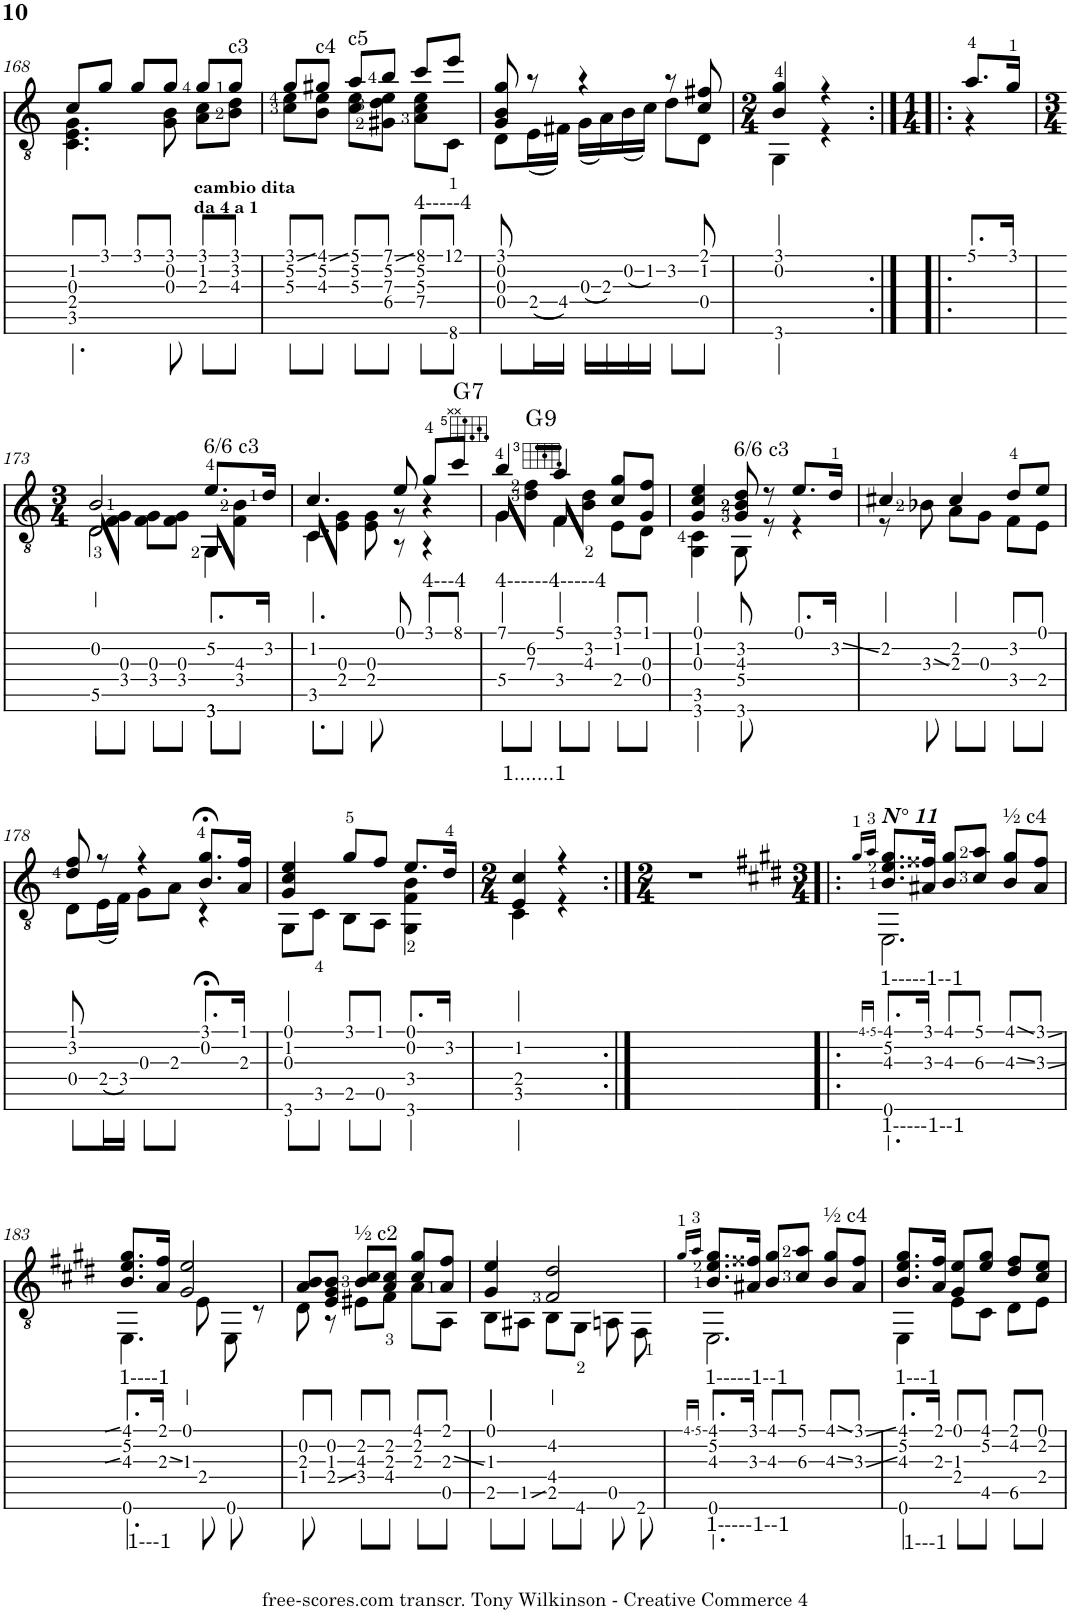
**kern	**kern	**harte
*part2	*part1	*part1
*staff2	*staff1	*
*I"Chitarra classica (Intavolatura)	*I"Chitarra 7-corde	*
!!LO:PB:g=z
*	*clefGv2	*
*k[]	*k[]	*
*M3/4	*M3/4	*
=168	=168	=168
*^	*^	*
8c/L	4.C\ 4.E\ 4.G\	8c/L	4.C\ 4.E\ 4.G\	.
8g/J	.	8g/J	.	.
8g/L	.	8g/L	.	.
!LO:TX:a:B:t=cambio dita	!	!	!	!
!LO:TX:a:t=da 4 a 1	!	!	!	!
8g/J	8G\ 8B\	8g/J	8G\ 8B\	.
8g/L	8A\ 8c\L	8g/L	8A\ 8c\L	.
!	!	!LO:TX:a:t=c3	!	!
8g/J	8B\ 8d\J	8g/J	8B\ 8d\J	.
=169	=169	=169	=169	=169
8g/L	8c\ 8e\L	8g/L	8c\ 8e\L	.
!	!	!LO:TX:a:t=c4	!	!
8g#X/J	8B\ 8e\J	8g#X/J	8B\ 8e\J	.
!	!	!LO:TX:a:t=c5	!	!
8a/L	8c\ 8e\L	8a/L	8c\ 8e\L	.
8b/J	8G#X\ 8d\ 8e\J	8b/J	8G#X\ 8d\ 8e\J	.
!LO:TX:a:t=4-----4	!	!	!	!
8cc/L	8A\ 8c\ 8e\L	8cc/L	8A\ 8c\ 8e\L	.
8ee/J	8C\J	8ee/J	8C\J	.
=170	=170	=170	=170	=170
8G/ 8B/ 8g/	8D\L	8G/ 8B/ 8g/	8D\L	.
8r	(16E\L	8r	(16E\L	.
.	16F#X\JJ)	.	16F#X\JJ)	.
4r	(16G\LL	4r	(16G\LL	.
.	16A\)	.	16A\)	.
.	(16B\	.	(16B\	.
.	16c\JJ)	.	16c\JJ)	.
8r	8d\L	8r	8d\L	.
8c/ 8f#X/	8D\J	8c/ 8f#X/	8D\J	.
=171	=171	=171	=171	=171
*M2/4	*	*M2/4	*	*
4B/ 4g/	4GG\	4B/ 4g/	4GG\	.
4r	4r	4r	4r	.
=172:|!|:	=172:|!|:	=172:|!|:	=172:|!|:	=172:|!|:
*M1/4	*	*M1/4	*	*
8.a/L	4r	8.a/L	4r	.
16g/Jk	.	16g/Jk	.	.
*v	*v	*	*	*
*	*v	*v	*
!!LO:LB:g=z
=173	=173	=173
*M3/4	*M3/4	*
*^	*^	*
!	!LO:N:head=open	!	!LO:N:head=open	!
*	*^	*	*^	*
2B/	8D\L	2D\	2B/	8D/L	2D\	.
.	8F\ 8G\J	.	.	8F\ 8G\J	.	.
.	8F\ 8G\L	.	.	8F\ 8G\L	.	.
.	8F\ 8G\J	.	.	8F\ 8G\J	.	.
!	!	!	!LO:TX:a:t=6/6 c3	!	!	!
8.e/L	8GG\L	4GG\	8.e/L	8GG/L	4GG\	.
.	8F\ 8B\J	.	.	8F\ 8B\J	.	.
16d/Jk	.	.	16d/Jk	.	.	.
=174	=174	=174	=174	=174	=174	=174
4.c/	8C\L	4.C\	4.c/	8C/L	4.C\	.
.	8E\ 8G\J	.	.	8E\ 8G\J	.	.
.	8E\ 8G\	.	.	8E\ 8G\	.	.
8e/	8r	8r	8e/	8r	8r	.
!LO:TX:a:t=4---4	!	!	!	!	!	!
8g/L	4r	4r	8g/L	4r	4r	.
8cc/J	.	.	8cc/J	.	.	.
=175	=175	=175	=175	=175	=175	=175
!LO:TX:a:t=4------4-----4	!	!	!	!	!	!
!LO:TX:b:t=1.......1	!	!	!	!	!	!LO:H:kt=7
4b/	8G\L	4G\	4b/	8G/L	4G\	G:7
.	8d\ 8f\J	.	.	8d\ 8f\J	.	.
!	!	!	!	!	!	!LO:H:kt=9
4a/	8F\L	4F\	4a/	8F/L	4F\	G:9
.	8B\ 8d\J	.	.	8B\ 8d\J	.	.
8c/ 8g/L	4ryy	8E\L	8c/ 8g/L	4ryy	8E\L	.
8G/ 8f/J	.	8D\J	8G/ 8f/J	.	8D\J	.
*	*v	*v	*	*	*	*
*	*	*	*v	*v	*
=176	=176	=176	=176	=176
4G/ 4c/ 4e/	4GG\ 4C\	4G/ 4c/ 4e/	4GG\ 4C\	.
!	!	!LO:TX:a:t=6/6 c3	!	!
8G/ 8B/ 8d/	8GG\	8G/ 8B/ 8d/	8GG\	.
8r	8r	8r	8r	.
8.e/L	4r	8.e/L	4r	.
16d/Jk	.	16d/Jk	.	.
=177	=177	=177	=177	=177
4c#X/	8r	4c#X/	8r	.
.	8B-X\	.	8B-X\	.
4c#/	8A\L	4c#/	8A\L	.
.	8G\J	.	8G\J	.
8d/L	8F\L	8d/L	8F\L	.
8e/J	8E\J	8e/J	8E\J	.
!!LO:LB:g=z	!!
=178	=178	=178	=178	=178
8d/ 8f/	8D\L	8d/ 8f/	8D\L	.
8r	(16E\L	8r	(16E\L	.
.	16F\JJ)	.	16F\JJ)	.
4r	8G\L	4r	8G\L	.
.	8A\J	.	8A\J	.
8.B/;< 8.g/;<L	4r	8.B/;< 8.g/;<L	4r	.
16A/ 16f/Jk	.	16A/ 16f/Jk	.	.
=179	=179	=179	=179	=179
4G/ 4c/ 4e/	8GG\L	4G/ 4c/ 4e/	8GG\L	.
.	8C\J	.	8C\J	.
8g/L	8BB\L	8g/L	8BB\L	.
8f/J	8AA\J	8f/J	8AA\J	.
8.e/L	4GG\ 4F\ 4B\	8.e/L	4GG\ 4F\ 4B\	.
16d/Jk	.	16d/Jk	.	.
=180	=180	=180	=180	=180
*M2/4	*	*M2/4	*	*
4E/ 4c/	4C\	4E/ 4c/	4C\	.
4r	4r	4r	4r	.
*v	*v	*	*	*
*	*v	*v	*
=181:|!	=181:|!	=181:|!
*M2/4	*M2/4	*
2r	2r	.
=182!|:	=182!|:	=182!|:
*k[f#c#g#d#]	*k[f#c#g#d#]	*
*M3/4	*M3/4	*
16qg#/LL	16qg#/LL	.
16qa/JJ	16qa/JJ	.
*^	*^	*
!	!	!LO:TX:a:Bi:t=N° 11	!	!
!LO:TX:a:t=1-----1--1	!	!	!	!
!LO:TX:b:t=1-----1--1	!	!	!	!
8.B/ 8.e/ 8.g#/L	2.EE\	8.B/ 8.e/ 8.g#/L	2.EE\	.
16A#X/ 16f##X/Jk	.	16A#X/ 16f##X/Jk	.	.
8B/ 8g#/L	.	8B/ 8g#/L	.	.
8c#/ 8a/J	.	8c#/ 8a/J	.	.
!	!	!LO:TX:a:t=½ c4	!	!
8B/ 8g#/L	.	8B/ 8g#/L	.	.
8A#/ 8f##/J	.	8A#/ 8f##/J	.	.
!!LO:LB:g=z	!!
=183	=183	=183	=183	=183
!LO:TX:a:t=1----1	!	!	!	!
!LO:TX:b:t=1---1	!	!	!	!
8.B/ 8.e/ 8.g#X/L	4.EE\	8.B/ 8.e/ 8.g#/L	4.EE\	.
16A/ 16f#X/Jk	.	16A/ 16f#/Jk	.	.
2G#X/ 2e/	.	2G#/ 2e/	.	.
.	8E\	.	8E\	.
.	8EE\	.	8EE\	.
.	8r	.	8r	.
=184	=184	=184	=184	=184
8A/ 8B/L	8D#X\	8A/ 8B/L	8D#\	.
8E/ 8G#X/ 8B/J	8r	8E/ 8G#/ 8B/J	8r	.
!	!	!LO:TX:a:t=½ c2	!	!
8B/ 8c#X/L	8E#X\L	8B/ 8c#/L	8E#X\L	.
8A/ 8c#/J	8F#X\J	8A/ 8c#/J	8F#\J	.
8c#/ 8g#X/L	8A\L	8c#/ 8g#/L	8A\L	.
8A/ 8f#X/J	8AA\J	8A/ 8f#/J	8AA\J	.
=185	=185	=185	=185	=185
*^	*^	*^	*^	*
4e/	8BB\L	4G#X/	8ryy	4e/	8BB\L	4G#/	8ryy	.
*	*	*v	*v	*	*	*	*	*
*	*	*	*	*	*v	*v	*
.	8AA#X\J	.	.	8AA#X\J	.	.
2F#X/ 2d#X/	8BB\L	2ryy	2F#/ 2d#/	8BB\L	2ryy	.
.	8GG#X\J	.	.	8GG#\J	.	.
.	8AAn\	.	.	8AAn\	.	.
*	*	*^	*	*	*^	*
.	8ryy	.	8FF#X\	.	8ryy	.	8FF#\	.
*v	*v	*v	*v	*	*	*	*	*
*	*v	*v	*v	*v	*
=186	=186	=186
16qg#/LL	16qg#/LL	.
16qa/JJ	16qa/JJ	.
*^	*^	*
!LO:TX:a:t=1-----1--1	!	!	!	!
!LO:TX:b:t=1-----1--1	!	!	!	!
8.B/ 8.e/ 8.g#/L	2.EE\	8.B/ 8.e/ 8.g#/L	2.EE\	.
16A#X/ 16f##X/Jk	.	16A#X/ 16f##X/Jk	.	.
8B/ 8g#/L	.	8B/ 8g#/L	.	.
8c#/ 8a/J	.	8c#/ 8a/J	.	.
!	!	!LO:TX:a:t=½ c4	!	!
8B/ 8g#/L	.	8B/ 8g#/L	.	.
8A#/ 8f##/J	.	8A#/ 8f##/J	.	.
=187	=187	=187	=187	=187
!LO:TX:a:t=1---1	!	!	!	!
!LO:TX:b:t=1---1	!	!	!	!
8.B/ 8.e/ 8.g#X/L	4EE\	8.B/ 8.e/ 8.g#/L	4EE\	.
16A/ 16f#X/Jk	.	16A/ 16f#/Jk	.	.
8G#X/ 8e/L	8E\L	8G#/ 8e/L	8E\L	.
8e/ 8g#/J	8C#X\J	8e/ 8g#/J	8C#\J	.
8d#X/ 8f#/L	8D#X\L	8d#/ 8f#/L	8D#\L	.
8c#X/ 8e/J	8E\J	8c#/ 8e/J	8E\J	.
*v	*v	*	*	*
*	*v	*v	*
=	=	=
*-	*-	*-
